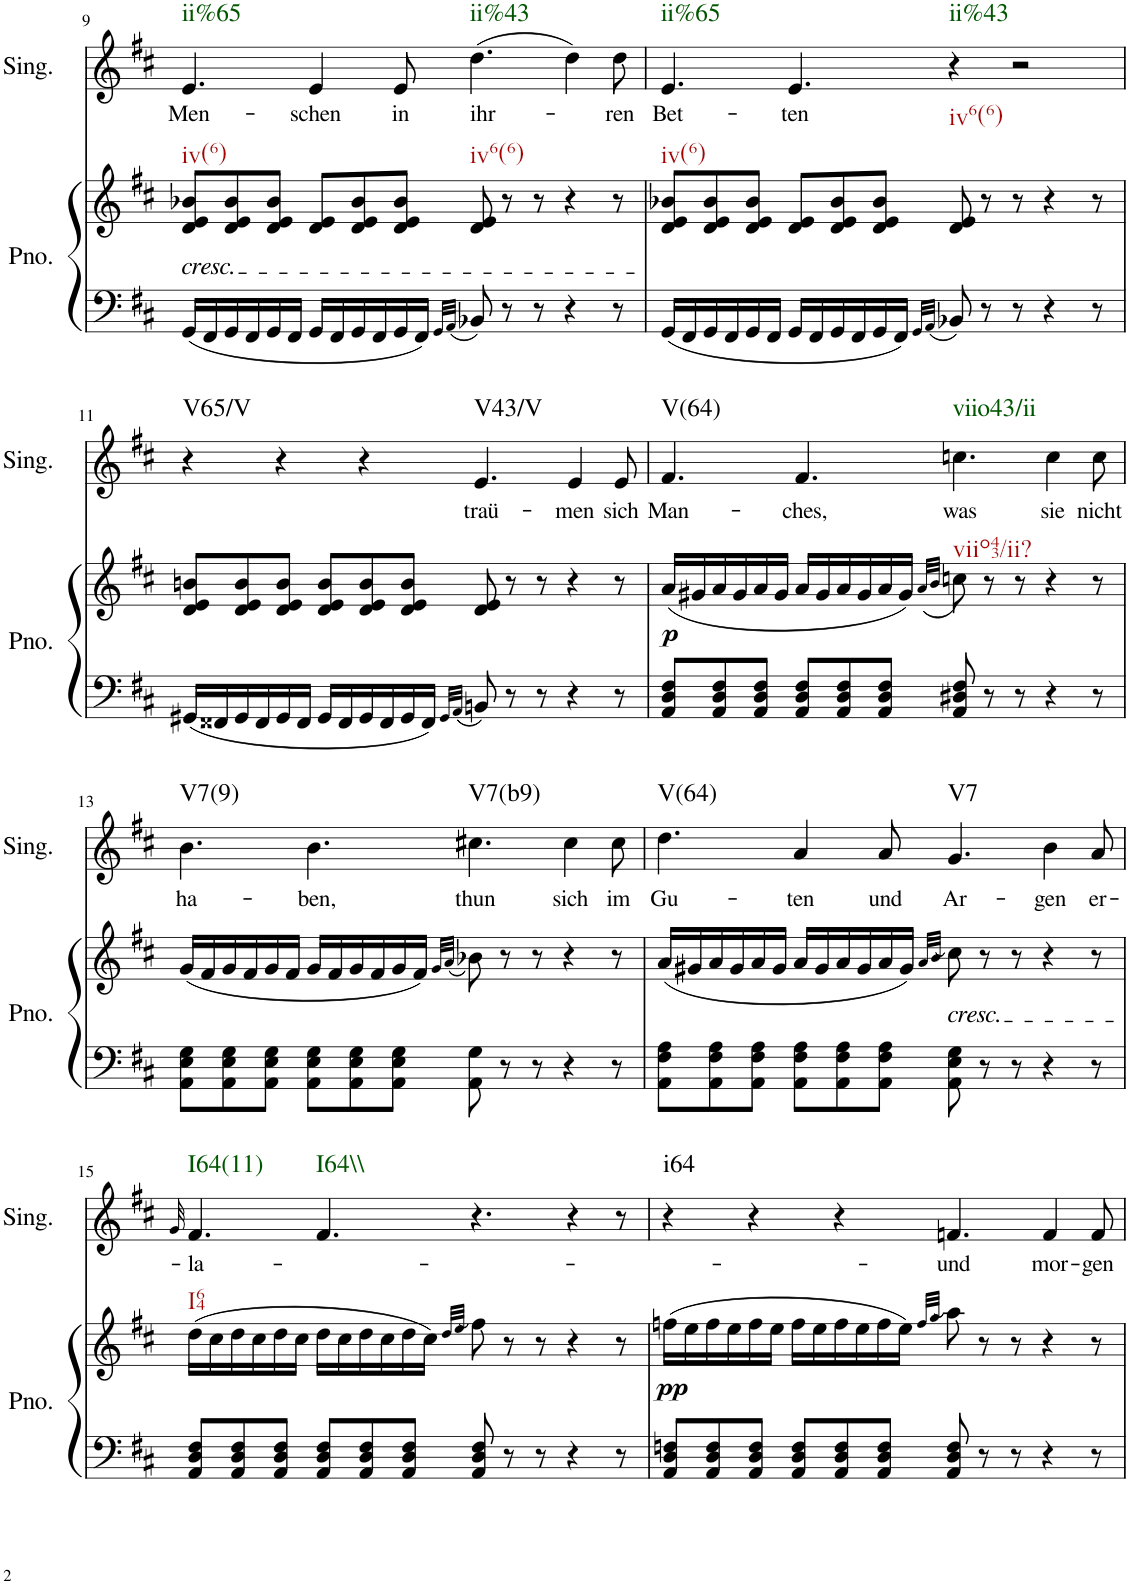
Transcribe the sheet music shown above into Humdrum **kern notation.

**kern	**kern	**dynam	**kern	**text	**harte
*part2	*part2	*part2	*part1	*part1	*part1
*staff3	*staff2	*staff2/3	*staff1	*staff1	*
*I"Pianoforte	*	*	*I"Singstimme	*	*
*I'Pno.	*	*	*I'Sing.	*	*
!!LO:PB:g=z
*clefF4	*clefG2	*	*clefG2	*	*
*k[f#c#]	*k[f#c#]	*	*k[f#c#]	*	*
*M12/8	*M12/8	*	*M12/8	*	*
=9	=9	=9	=9	=9	=9
!	!LO:TX:b:i:t=cresc.	!	!	!	!
!	!	!	!	!LO:LY:b	!LO:H:kt=ii%65
16GG/LL	8d/ 8e/ 8b-X/L	.	4.e/	Men-	N
16FF#/	.	.	.	.	.
16GG/	8d/ 8e/ 8b-/	.	.	.	.
16FF#/	.	.	.	.	.
16GG/	8d/ 8e/ 8b-/J	.	.	.	.
16FF#/JJ	.	.	.	.	.
!	!	!	!	!LO:LY:b	!
16GG/LL	8d/ 8e/L	.	4e/	-schen	.
16FF#/	.	.	.	.	.
16GG/	8d/ 8e/ 8b-/	.	.	.	.
16FF#/	.	.	.	.	.
!	!	!	!	!LO:LY:b	!
16GG/	8d/ 8e/ 8b-/J	.	8e/	in	.
16FF#/JJ	.	.	.	.	.
32qGG/LLL	.	.	.	.	.
32qAA/JJJ	.	.	.	.	.
!	!	!	!	!LO:LY:b	!LO:H:kt=ii%43
8BB-X/	8d/ 8e/	.	(4.dd\	ihr-	N
8r	8r	.	.	.	.
8r	8r	.	.	.	.
4r	4r	.	4dd\)	.	.
!	!	!	!	!LO:LY:b	!
8r	8r	.	8dd\	-ren	.
=10	=10	=10	=10	=10	=10
!	!	!	!	!LO:LY:b	!LO:H:kt=ii%65
16GG/LL	8d/ 8e/ 8b-X/L	.	4.e/	Bet-	N
16FF#/	.	.	.	.	.
16GG/	8d/ 8e/ 8b-/	.	.	.	.
16FF#/	.	.	.	.	.
16GG/	8d/ 8e/ 8b-/J	.	.	.	.
16FF#/JJ	.	.	.	.	.
!	!	!	!	!LO:LY:b	!
16GG/LL	8d/ 8e/L	.	4.e/	-ten	.
16FF#/	.	.	.	.	.
16GG/	8d/ 8e/ 8b-/	.	.	.	.
16FF#/	.	.	.	.	.
16GG/	8d/ 8e/ 8b-/J	.	.	.	.
16FF#/JJ	.	.	.	.	.
32qGG/LLL	.	.	.	.	.
32qAA/JJJ	.	.	.	.	.
!	!	!	!	!	!LO:H:kt=ii%43
8BB-X/	8d/ 8e/	.	4r	.	N
8r	8r	.	.	.	.
8r	8r	.	2r	.	.
4r	4r	.	.	.	.
8r	8r	.	.	.	.
!!LO:LB:g=z
=11	=11	=11	=11	=11	=11
!	!	!	!	!	!LO:H:kt=V65/V
16GG#X/LL	8d/ 8e/ 8bn/L	.	4r	.	N
16FF##X/	.	.	.	.	.
16GG#/	8d/ 8e/ 8b/	.	.	.	.
16FF##/	.	.	.	.	.
16GG#/	8d/ 8e/ 8b/J	.	4r	.	.
16FF##/JJ	.	.	.	.	.
16GG#/LL	8d/ 8e/ 8b/L	.	.	.	.
16FF##/	.	.	.	.	.
16GG#/	8d/ 8e/ 8b/	.	4r	.	.
16FF##/	.	.	.	.	.
16GG#/	8d/ 8e/ 8b/J	.	.	.	.
16FF##/JJ	.	.	.	.	.
32qGG#/LLL	.	.	.	.	.
32qAA/JJJ	.	.	.	.	.
!	!	!	!	!LO:LY:b	!LO:H:kt=V43/V
8BBn/	8d/ 8e/	.	4.e/	traü-	N
8r	8r	.	.	.	.
8r	8r	.	.	.	.
!	!	!	!	!LO:LY:b	!
4r	4r	.	4e/	-men	.
!	!	!	!	!LO:LY:b	!
8r	8r	.	8e/	sich	.
=12	=12	=12	=12	=12	=12
!	!	!LO:DY:b	!	!LO:LY:b	!LO:H:kt=V(64)
8AA/ 8D/ 8F#/L	(16a/LL	p	4.f#/	Man-	N
.	16g#X/	.	.	.	.
8AA/ 8D/ 8F#/	16a/	.	.	.	.
.	16g#/	.	.	.	.
8AA/ 8D/ 8F#/J	16a/	.	.	.	.
.	16g#/JJ	.	.	.	.
!	!	!	!	!LO:LY:b	!
8AA/ 8D/ 8F#/L	16a/LL	.	4.f#/	-ches,	.
.	16g#/	.	.	.	.
8AA/ 8D/ 8F#/	16a/	.	.	.	.
.	16g#/	.	.	.	.
8AA/ 8D/ 8F#/J	16a/	.	.	.	.
.	16g#/JJ)	.	.	.	.
.	32qa/LLL	.	.	.	.
.	32qb/JJJ	.	.	.	.
!	!	!	!	!LO:LY:b	!LO:H:kt=viio43/ii
8AA/ 8D#X/ 8F#/	(<8ccn\	.	4.ccn\	was	N
8r	8r)	.	.	.	.
8r	8r	.	.	.	.
!	!	!	!	!LO:LY:b	!
4r	4r	.	4cc\	sie	.
!	!	!	!	!LO:LY:b	!
8r	8r	.	8cc\	nicht	.
!!LO:LB:g=z
=13	=13	=13	=13	=13	=13
!	!	!	!	!LO:LY:b	!LO:H:kt=V7(9)
8AA\ 8E\ 8G\L	(16g/LL	.	4.b\	ha-	N
.	16f#/	.	.	.	.
8AA\ 8E\ 8G\	16g/	.	.	.	.
.	16f#/	.	.	.	.
8AA\ 8E\ 8G\J	16g/	.	.	.	.
.	16f#/JJ	.	.	.	.
!	!	!	!	!LO:LY:b	!
8AA\ 8E\ 8G\L	16g/LL	.	4.b\	-ben,	.
.	16f#/	.	.	.	.
8AA\ 8E\ 8G\	16g/	.	.	.	.
.	16f#/	.	.	.	.
8AA\ 8E\ 8G\J	16g/	.	.	.	.
.	16f#/JJ)	.	.	.	.
.	32qg/LLL	.	.	.	.
.	(32qa/JJJ	.	.	.	.
!	!	!	!	!LO:LY:b	!LO:H:kt=V7(b9)
8AA\ 8G\	8b-X\)	.	4.cc#X\	thun	N
8r	8r	.	.	.	.
8r	8r	.	.	.	.
!	!	!	!	!LO:LY:b	!
4r	4r	.	4cc#\	sich	.
!	!	!	!	!LO:LY:b	!
8r	8r	.	8cc#\	im	.
=14	=14	=14	=14	=14	=14
!	!	!	!	!LO:LY:b	!LO:H:kt=V(64)
8AA\ 8F#\ 8A\L	(16a/LL	.	4.dd\	Gu-	N
.	16g#X/	.	.	.	.
8AA\ 8F#\ 8A\	16a/	.	.	.	.
.	16g#/	.	.	.	.
8AA\ 8F#\ 8A\J	16a/	.	.	.	.
.	16g#/JJ	.	.	.	.
!	!	!	!	!LO:LY:b	!
8AA\ 8F#\ 8A\L	16a/LL	.	4a/	-ten	.
.	16g#/	.	.	.	.
8AA\ 8F#\ 8A\	16a/	.	.	.	.
.	16g#/	.	.	.	.
!	!	!	!	!LO:LY:b	!
8AA\ 8F#\ 8A\J	16a/	.	8a/	und	.
.	16g#/JJ)	.	.	.	.
.	32qa/LLL	.	.	.	.
.	(32qb/JJJ	.	.	.	.
!	!LO:TX:b:i:t=cresc.	!	!	!	!
!	!	!	!	!LO:LY:b	!LO:H:kt=V7
8AA\ 8E\ 8G\	8cc#\)	.	4.g/	Ar-	N
8r	8r	.	.	.	.
8r	8r	.	.	.	.
!	!	!	!	!LO:LY:b	!
4r	4r	.	4b\	-gen	.
!	!	!	!	!LO:LY:b	!
8r	8r	.	8a/	er-	.
!!LO:LB:g=z
=15	=15	=15	=15	=15	=15
.	.	.	32qg/	.	.
!	!	!	!	!LO:LY:b	!LO:H:kt=I64(11)
8AA/ 8D/ 8F#/L	(16dd\LL	.	4.f#/	-la-	N
.	16cc#\	.	.	.	.
8AA/ 8D/ 8F#/	16dd\	.	.	.	.
.	16cc#\	.	.	.	.
8AA/ 8D/ 8F#/J	16dd\	.	.	.	.
.	16cc#\JJ	.	.	.	.
!	!	!	!	!	!LO:H:kt=I64\\
8AA/ 8D/ 8F#/L	16dd\LL	.	4.f#/	.	N
.	16cc#\	.	.	.	.
8AA/ 8D/ 8F#/	16dd\	.	.	.	.
.	16cc#\	.	.	.	.
8AA/ 8D/ 8F#/J	16dd\	.	.	.	.
.	16cc#\JJ)	.	.	.	.
.	32qdd/LLL	.	.	.	.
.	(32qee/JJJ	.	.	.	.
8AA/ 8D/ 8F#/	8ff#\)	.	4.r	.	.
8r	8r	.	.	.	.
8r	8r	.	.	.	.
4r	4r	.	4r	.	.
8r	8r	.	8r	.	.
=16	=16	=16	=16	=16	=16
!	!	!LO:DY:b	!	!	!LO:H:kt=i64
8AA/ 8D/ 8Fn/L	(16ffn\LL	pp	4r	.	N
.	16ee\	.	.	.	.
8AA/ 8D/ 8F/	16ff\	.	.	.	.
.	16ee\	.	.	.	.
8AA/ 8D/ 8F/J	16ff\	.	4r	.	.
.	16ee\JJ	.	.	.	.
8AA/ 8D/ 8F/L	16ff\LL	.	.	.	.
.	16ee\	.	.	.	.
8AA/ 8D/ 8F/	16ff\	.	4r	.	.
.	16ee\	.	.	.	.
8AA/ 8D/ 8F/J	16ff\	.	.	.	.
.	16ee\JJ)	.	.	.	.
.	32qff/LLL	.	.	.	.
.	(32qgg/JJJ	.	.	.	.
!	!	!	!	!LO:LY:b	!
8AA/ 8D/ 8F/	8aa\)	.	4.fn/	und	.
8r	8r	.	.	.	.
8r	8r	.	.	.	.
!	!	!	!	!LO:LY:b	!
4r	4r	.	4f/	mor-	.
!	!	!	!	!LO:LY:b	!
8r	8r	.	8f/	-gen	.
=	=	=	=	=	=
*-	*-	*-	*-	*-	*-
